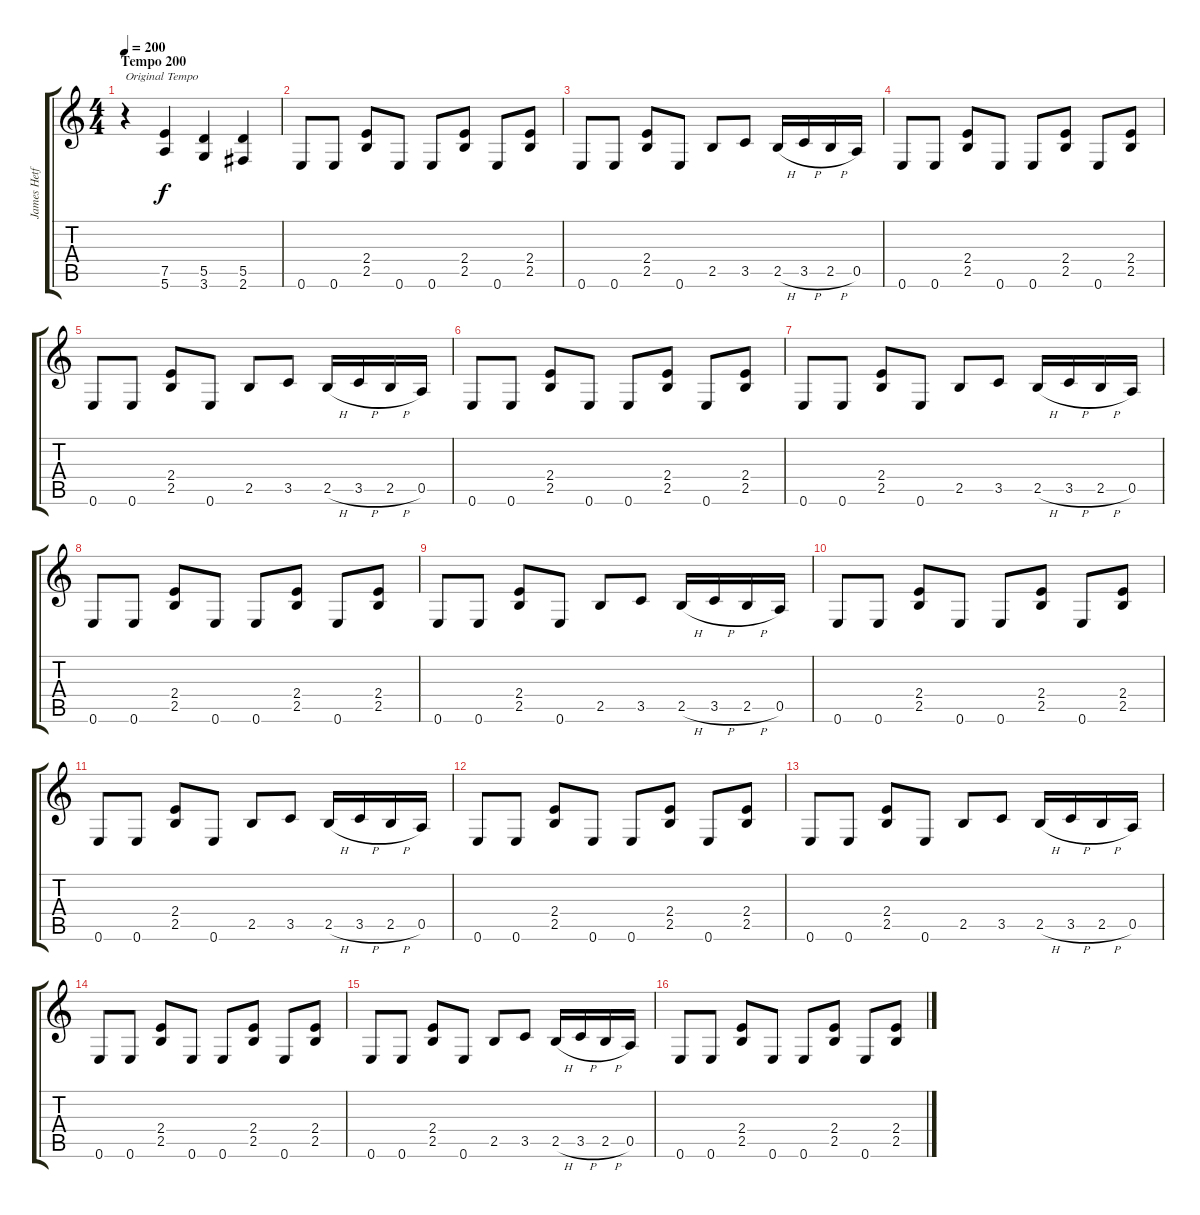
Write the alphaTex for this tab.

\track ("James Hetfield (Guitar)" "James Hetf") {instrument distortionguitar}
\staff {score tabs}
\tuning (E4 B3 G3 D3 A2 E2) {hide}
\ts (4 4)
\section ("" "Tempo 200")
\tempo 200
\clef g2
\ks c
r.4{txt "Original Tempo" dy f} (7.5 5.6).4 (5.5 3.6).4 (5.5 2.6).4 |
0.6.8 0.6.8 (2.4 2.5).8 0.6.8 0.6.8 (2.4 2.5).8 0.6.8 (2.4 2.5).8 |
0.6.8 0.6.8 (2.4 2.5).8 0.6.8 2.5.8 3.5.8 2.5{h}.16 3.5{h}.16 2.5{h}.16 0.5.16 |
0.6.8 0.6.8 (2.4 2.5).8 0.6.8 0.6.8 (2.4 2.5).8 0.6.8 (2.4 2.5).8 |
0.6.8 0.6.8 (2.4 2.5).8 0.6.8 2.5.8 3.5.8 2.5{h}.16 3.5{h}.16 2.5{h}.16 0.5.16 |
0.6.8 0.6.8 (2.4 2.5).8 0.6.8 0.6.8 (2.4 2.5).8 0.6.8 (2.4 2.5).8 |
0.6.8 0.6.8 (2.4 2.5).8 0.6.8 2.5.8 3.5.8 2.5{h}.16 3.5{h}.16 2.5{h}.16 0.5.16 |
0.6.8 0.6.8 (2.4 2.5).8 0.6.8 0.6.8 (2.4 2.5).8 0.6.8 (2.4 2.5).8 |
0.6.8 0.6.8 (2.4 2.5).8 0.6.8 2.5.8 3.5.8 2.5{h}.16 3.5{h}.16 2.5{h}.16 0.5.16 |
0.6.8 0.6.8 (2.4 2.5).8 0.6.8 0.6.8 (2.4 2.5).8 0.6.8 (2.4 2.5).8 |
0.6.8 0.6.8 (2.4 2.5).8 0.6.8 2.5.8 3.5.8 2.5{h}.16 3.5{h}.16 2.5{h}.16 0.5.16 |
0.6.8 0.6.8 (2.4 2.5).8 0.6.8 0.6.8 (2.4 2.5).8 0.6.8 (2.4 2.5).8 |
0.6.8 0.6.8 (2.4 2.5).8 0.6.8 2.5.8 3.5.8 2.5{h}.16 3.5{h}.16 2.5{h}.16 0.5.16 |
0.6.8 0.6.8 (2.4 2.5).8 0.6.8 0.6.8 (2.4 2.5).8 0.6.8 (2.4 2.5).8 |
0.6.8 0.6.8 (2.4 2.5).8 0.6.8 2.5.8 3.5.8 2.5{h}.16 3.5{h}.16 2.5{h}.16 0.5.16 |
0.6.8 0.6.8 (2.4 2.5).8 0.6.8 0.6.8 (2.4 2.5).8 0.6.8 (2.4 2.5).8
